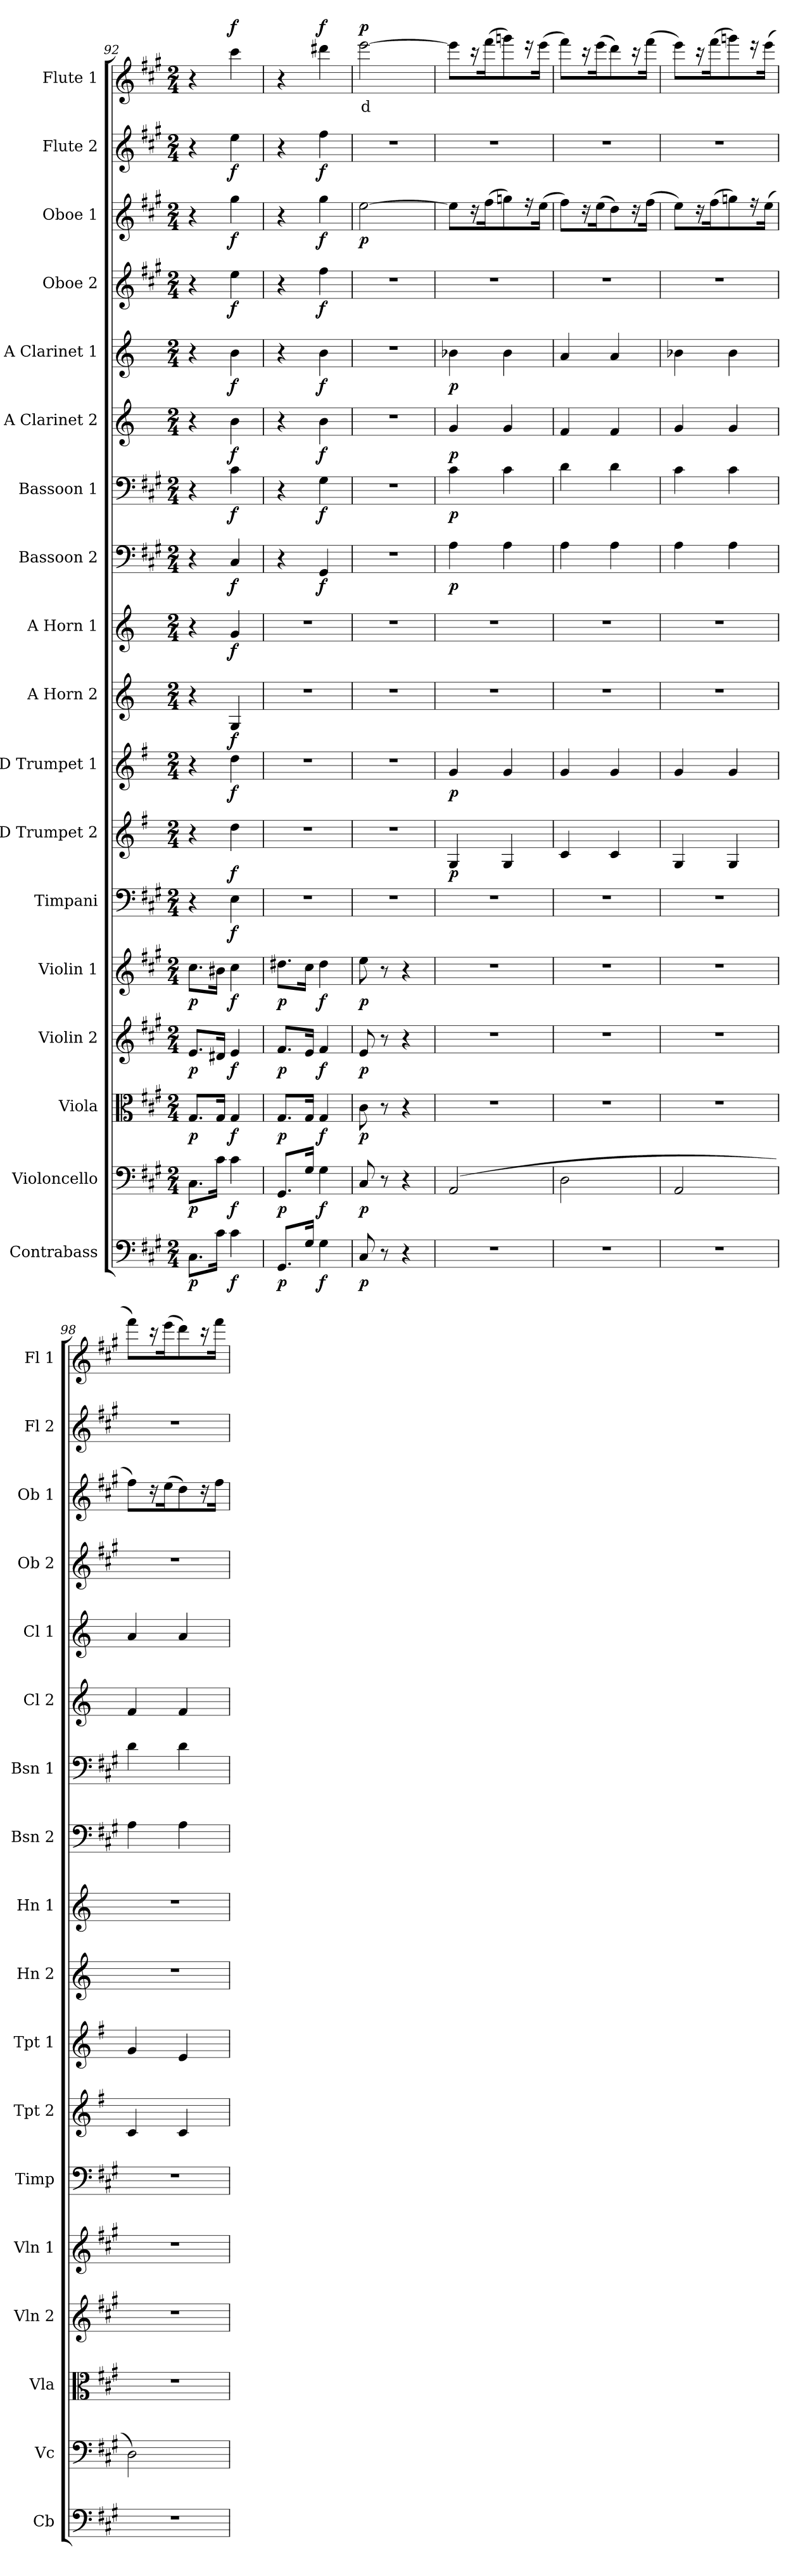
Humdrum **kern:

**kern	**dynam	**kern	**dynam	**kern	**dynam	**kern	**dynam	**kern	**dynam	**kern	**dynam	**kern	**dynam	**kern	**dynam	**kern	**dynam	**kern	**dynam	**kern	**dynam	**kern	**dynam	**kern	**dynam	**kern	**dynam	**kern	**dynam	**kern	**dynam	**kern	**dynam	**kern	**text	**dynam
*part18	*part18	*part17	*part17	*part16	*part16	*part15	*part15	*part14	*part14	*part13	*part13	*part12	*part12	*part11	*part11	*part10	*part10	*part9	*part9	*part8	*part8	*part7	*part7	*part6	*part6	*part5	*part5	*part4	*part4	*part3	*part3	*part2	*part2	*part1	*part1	*part1
*staff18	*staff18	*staff17	*staff17	*staff16	*staff16	*staff15	*staff15	*staff14	*staff14	*staff13	*staff13	*staff12	*staff12	*staff11	*staff11	*staff10	*staff10	*staff9	*staff9	*staff8	*staff8	*staff7	*staff7	*staff6	*staff6	*staff5	*staff5	*staff4	*staff4	*staff3	*staff3	*staff2	*staff2	*staff1	*staff1	*staff1
*I"Contrabass	*	*I"Violoncello	*	*I"Viola	*	*I"Violin 2	*	*I"Violin 1	*	*I"Timpani	*	*I"D Trumpet 2	*	*I"D Trumpet 1	*	*I"A Horn 2	*	*I"A Horn 1	*	*I"Bassoon 2	*	*I"Bassoon 1	*	*I"A Clarinet 2	*	*I"A Clarinet 1	*	*I"Oboe 2	*	*I"Oboe 1	*	*I"Flute 2	*	*I"Flute 1	*	*
*I'Cb	*	*I'Vc	*	*I'Vla	*	*I'Vln 2	*	*I'Vln 1	*	*I'Timp	*	*I'Tpt 2	*	*I'Tpt 1	*	*I'Hn 2	*	*I'Hn 1	*	*I'Bsn 2	*	*I'Bsn 1	*	*I'Cl 2	*	*I'Cl 1	*	*I'Ob 2	*	*I'Ob 1	*	*I'Fl 2	*	*I'Fl 1	*	*
*clefF4	*	*clefF4	*	*clefC3	*	*clefG2	*	*clefG2	*	*clefF4	*	*clefG2	*	*clefG2	*	*clefG2	*	*clefG2	*	*clefF4	*	*clefF4	*	*clefG2	*	*clefG2	*	*clefG2	*	*clefG2	*	*clefG2	*	*clefG2	*	*
*ITrd7c12	*	*	*	*	*	*	*	*	*	*	*	*ITrd-1c-2	*	*ITrd-1c-2	*	*ITrd2c3	*	*ITrd2c3	*	*	*	*	*	*ITrd2c3	*	*ITrd2c3	*	*	*	*	*	*	*	*	*	*
*k[f#c#g#]	*	*k[f#c#g#]	*	*k[f#c#g#]	*	*k[f#c#g#]	*	*k[f#c#g#]	*	*k[f#c#g#]	*	*k[f#c#g#]	*	*k[f#c#g#]	*	*k[f#c#g#]	*	*k[f#c#g#]	*	*k[f#c#g#]	*	*k[f#c#g#]	*	*k[f#c#g#]	*	*k[f#c#g#]	*	*k[f#c#g#]	*	*k[f#c#g#]	*	*k[f#c#g#]	*	*k[f#c#g#]	*	*
*M2/4	*	*M2/4	*	*M2/4	*	*M2/4	*	*M2/4	*	*M2/4	*	*M2/4	*	*M2/4	*	*M2/4	*	*M2/4	*	*M2/4	*	*M2/4	*	*M2/4	*	*M2/4	*	*M2/4	*	*M2/4	*	*M2/4	*	*M2/4	*	*
=92	=92	=92	=92	=92	=92	=92	=92	=92	=92	=92	=92	=92	=92	=92	=92	=92	=92	=92	=92	=92	=92	=92	=92	=92	=92	=92	=92	=92	=92	=92	=92	=92	=92	=92	=92	=92
!	!LO:DY:b	!	!LO:DY:b	!	!LO:DY:b	!	!LO:DY:b	!	!LO:DY:b	!	!	!	!	!	!	!	!	!	!	!	!	!	!	!	!	!	!	!	!	!	!	!	!	!	!	!
8.CC#\L	p	8.C#\L	p	8.G#/L	p	8.e/L	p	8.cc#\L	p	4r	.	4r	.	4r	.	4r	.	4r	.	4r	.	4r	.	4r	.	4r	.	4r	.	4r	.	4r	.	4r	.	.
16C#\Jk	.	16c#\Jk	.	16G#/Jk	.	16d#X/Jk	.	16b#X\Jk	.	.	.	.	.	.	.	.	.	.	.	.	.	.	.	.	.	.	.	.	.	.	.	.	.	.	.	.
!	!LO:DY:b	!	!LO:DY:b	!	!LO:DY:b	!	!LO:DY:b	!	!LO:DY:b	!	!LO:DY:b	!	!LO:DY:b	!	!LO:DY:b	!	!LO:DY:b	!	!LO:DY:b	!	!LO:DY:b	!	!LO:DY:b	!	!LO:DY:b	!	!LO:DY:b	!	!LO:DY:b	!	!LO:DY:b	!	!LO:DY:b	!	!	!LO:DY:b
4C#\	f	4c#\	f	4G#/	f	4e/	f	4cc#\	f	4E\	f	4ee\	f	4ee\	f	4E/	f	4e/	f	4C#/	f	4c#\	f	4g#\	f	4g#\	f	4ee\	f	4gg#\	f	4ee\	f	4ccc#\	.	f
=93	=93	=93	=93	=93	=93	=93	=93	=93	=93	=93	=93	=93	=93	=93	=93	=93	=93	=93	=93	=93	=93	=93	=93	=93	=93	=93	=93	=93	=93	=93	=93	=93	=93	=93	=93	=93
!	!LO:DY:b	!	!LO:DY:b	!	!LO:DY:b	!	!LO:DY:b	!	!LO:DY:b	!	!	!	!	!	!	!	!	!	!	!	!	!	!	!	!	!	!	!	!	!	!	!	!	!	!	!
8.GGG#/L	p	8.GG#/L	p	8.G#/L	p	8.f#/L	p	8.dd#X\L	p	2r	.	2r	.	2r	.	2r	.	2r	.	4r	.	4r	.	4r	.	4r	.	4r	.	4r	.	4r	.	4r	.	.
16GG#/Jk	.	16G#/Jk	.	16G#/Jk	.	16e/Jk	.	16cc#\Jk	.	.	.	.	.	.	.	.	.	.	.	.	.	.	.	.	.	.	.	.	.	.	.	.	.	.	.	.
!	!LO:DY:b	!	!LO:DY:b	!	!LO:DY:b	!	!LO:DY:b	!	!LO:DY:b	!	!	!	!	!	!	!	!	!	!	!	!LO:DY:b	!	!LO:DY:b	!	!LO:DY:b	!	!LO:DY:b	!	!LO:DY:b	!	!LO:DY:b	!	!LO:DY:b	!	!	!LO:DY:b
4GG#\	f	4G#\	f	4G#/	f	4f#/	f	4dd#\	f	.	.	.	.	.	.	.	.	.	.	4GG#/	f	4G#\	f	4g#\	f	4g#\	f	4ff#\	f	4gg#\	f	4ff#\	f	4ddd#X\	.	f
=94	=94	=94	=94	=94	=94	=94	=94	=94	=94	=94	=94	=94	=94	=94	=94	=94	=94	=94	=94	=94	=94	=94	=94	=94	=94	=94	=94	=94	=94	=94	=94	=94	=94	=94	=94	=94
!	!LO:DY:b	!	!LO:DY:b	!	!LO:DY:b	!	!LO:DY:b	!	!LO:DY:b	!	!	!	!	!	!	!	!	!	!	!	!	!	!	!	!	!	!	!	!	!	!LO:DY:b	!	!	!	!LO:LY:b:color=#FF0000	!LO:DY:b
8CC#/	p	8C#/	p	8c#\	p	8e/	p	8ee\	p	2r	.	2r	.	2r	.	2r	.	2r	.	2r	.	2r	.	2r	.	2r	.	2r	.	[2ee\	p	2r	.	[2eee\	d	p
8r	.	8r	.	8r	.	8r	.	8r	.	.	.	.	.	.	.	.	.	.	.	.	.	.	.	.	.	.	.	.	.	.	.	.	.	.	.	.
4r	.	4r	.	4r	.	4r	.	4r	.	.	.	.	.	.	.	.	.	.	.	.	.	.	.	.	.	.	.	.	.	.	.	.	.	.	.	.
=95	=95	=95	=95	=95	=95	=95	=95	=95	=95	=95	=95	=95	=95	=95	=95	=95	=95	=95	=95	=95	=95	=95	=95	=95	=95	=95	=95	=95	=95	=95	=95	=95	=95	=95	=95	=95
!	!	!	!	!	!	!	!	!	!	!	!	!	!LO:DY:b	!	!LO:DY:b	!	!	!	!	!	!LO:DY:b	!	!LO:DY:b	!	!LO:DY:b	!	!LO:DY:b	!	!	!	!	!	!	!	!	!
2r	.	(2AA/	.	2r	.	2r	.	2r	.	2r	.	4A/	p	4a/	p	2r	.	2r	.	4A\	p	4c#\	p	4e/	p	4gn\	p	2r	.	8ee\L]	.	2r	.	8eee\L]	.	.
.	.	.	.	.	.	.	.	.	.	.	.	.	.	.	.	.	.	.	.	.	.	.	.	.	.	.	.	.	.	16r	.	.	.	16r	.	.
.	.	.	.	.	.	.	.	.	.	.	.	.	.	.	.	.	.	.	.	.	.	.	.	.	.	.	.	.	.	(16ff#\JJ	.	.	.	(16fff#\JJ	.	.
.	.	.	.	.	.	.	.	.	.	.	.	4A/	.	4a/	.	.	.	.	.	4A\	.	4c#\	.	4e/	.	4g\	.	.	.	8ggn\L)	.	.	.	8gggn\L)	.	.
.	.	.	.	.	.	.	.	.	.	.	.	.	.	.	.	.	.	.	.	.	.	.	.	.	.	.	.	.	.	16r	.	.	.	16r	.	.
.	.	.	.	.	.	.	.	.	.	.	.	.	.	.	.	.	.	.	.	.	.	.	.	.	.	.	.	.	.	(16ee\JJ	.	.	.	(16eee\JJ	.	.
=96	=96	=96	=96	=96	=96	=96	=96	=96	=96	=96	=96	=96	=96	=96	=96	=96	=96	=96	=96	=96	=96	=96	=96	=96	=96	=96	=96	=96	=96	=96	=96	=96	=96	=96	=96	=96
2r	.	2D\	.	2r	.	2r	.	2r	.	2r	.	4d/	.	4a/	.	2r	.	2r	.	4A\	.	4d\	.	4d/	.	4f#/	.	2r	.	8ff#\L)	.	2r	.	8fff#\L)	.	.
.	.	.	.	.	.	.	.	.	.	.	.	.	.	.	.	.	.	.	.	.	.	.	.	.	.	.	.	.	.	16r	.	.	.	16r	.	.
.	.	.	.	.	.	.	.	.	.	.	.	.	.	.	.	.	.	.	.	.	.	.	.	.	.	.	.	.	.	(16ee\JJ	.	.	.	(16eee\JJ	.	.
.	.	.	.	.	.	.	.	.	.	.	.	4d/	.	4a/	.	.	.	.	.	4A\	.	4d\	.	4d/	.	4f#/	.	.	.	8dd\L)	.	.	.	8ddd\L)	.	.
.	.	.	.	.	.	.	.	.	.	.	.	.	.	.	.	.	.	.	.	.	.	.	.	.	.	.	.	.	.	16r	.	.	.	16r	.	.
.	.	.	.	.	.	.	.	.	.	.	.	.	.	.	.	.	.	.	.	.	.	.	.	.	.	.	.	.	.	(16ff#\JJ	.	.	.	(16fff#\JJ	.	.
!!LO:PB:g=z
=97	=97	=97	=97	=97	=97	=97	=97	=97	=97	=97	=97	=97	=97	=97	=97	=97	=97	=97	=97	=97	=97	=97	=97	=97	=97	=97	=97	=97	=97	=97	=97	=97	=97	=97	=97	=97
2r	.	2AA/	.	2r	.	2r	.	2r	.	2r	.	4A/	.	4a/	.	2r	.	2r	.	4A\	.	4c#\	.	4e/	.	4gn\	.	2r	.	8ee\L)	.	2r	.	8eee\L)	.	.
.	.	.	.	.	.	.	.	.	.	.	.	.	.	.	.	.	.	.	.	.	.	.	.	.	.	.	.	.	.	16r	.	.	.	16r	.	.
.	.	.	.	.	.	.	.	.	.	.	.	.	.	.	.	.	.	.	.	.	.	.	.	.	.	.	.	.	.	(16ff#\JJ	.	.	.	(16fff#\JJ	.	.
.	.	.	.	.	.	.	.	.	.	.	.	4A/	.	4a/	.	.	.	.	.	4A\	.	4c#\	.	4e/	.	4g\	.	.	.	8ggn\L)	.	.	.	8gggn\L)	.	.
.	.	.	.	.	.	.	.	.	.	.	.	.	.	.	.	.	.	.	.	.	.	.	.	.	.	.	.	.	.	16r	.	.	.	16r	.	.
.	.	.	.	.	.	.	.	.	.	.	.	.	.	.	.	.	.	.	.	.	.	.	.	.	.	.	.	.	.	(16ee\JJ	.	.	.	(16eee\JJ	.	.
=98	=98	=98	=98	=98	=98	=98	=98	=98	=98	=98	=98	=98	=98	=98	=98	=98	=98	=98	=98	=98	=98	=98	=98	=98	=98	=98	=98	=98	=98	=98	=98	=98	=98	=98	=98	=98
2r	.	2D\)	.	2r	.	2r	.	2r	.	2r	.	4d/	.	4a/	.	2r	.	2r	.	4A\	.	4d\	.	4d/	.	4f#/	.	2r	.	8ff#\L)	.	2r	.	8fff#\L)	.	.
.	.	.	.	.	.	.	.	.	.	.	.	.	.	.	.	.	.	.	.	.	.	.	.	.	.	.	.	.	.	16r	.	.	.	16r	.	.
.	.	.	.	.	.	.	.	.	.	.	.	.	.	.	.	.	.	.	.	.	.	.	.	.	.	.	.	.	.	(16ee\JJ	.	.	.	(16eee\JJ	.	.
.	.	.	.	.	.	.	.	.	.	.	.	4d/	.	4f#/	.	.	.	.	.	4A\	.	4d\	.	4d/	.	4f#/	.	.	.	8dd\L)	.	.	.	8ddd\L)	.	.
.	.	.	.	.	.	.	.	.	.	.	.	.	.	.	.	.	.	.	.	.	.	.	.	.	.	.	.	.	.	16r	.	.	.	16r	.	.
.	.	.	.	.	.	.	.	.	.	.	.	.	.	.	.	.	.	.	.	.	.	.	.	.	.	.	.	.	.	16ff#\JJ	.	.	.	16fff#\JJ	.	.
=	=	=	=	=	=	=	=	=	=	=	=	=	=	=	=	=	=	=	=	=	=	=	=	=	=	=	=	=	=	=	=	=	=	=	=	=
*-	*-	*-	*-	*-	*-	*-	*-	*-	*-	*-	*-	*-	*-	*-	*-	*-	*-	*-	*-	*-	*-	*-	*-	*-	*-	*-	*-	*-	*-	*-	*-	*-	*-	*-	*-	*-
